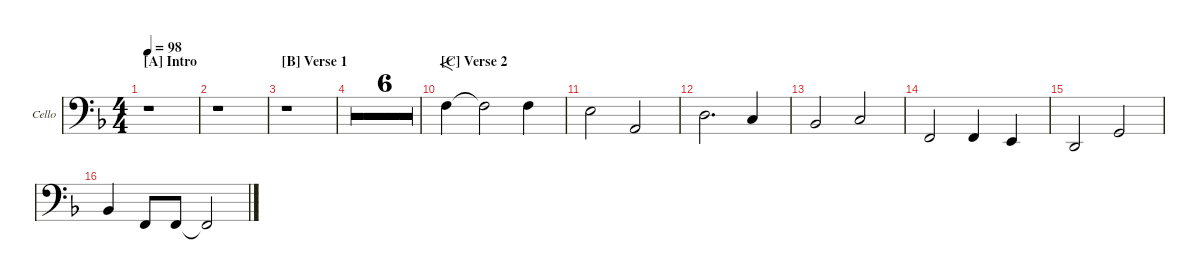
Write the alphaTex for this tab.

\hideDynamics
\bracketExtendMode groupsimilarinstruments
\firstSystemTrackNameOrientation horizontal
\otherSystemsTrackNameOrientation horizontal
\track ("Cello" "Cello") {multiBarRest instrument cello}
\staff {score}
\tuning (A3 D3 G2 C2)
\ts (4 4)
\section ("A" "Intro")
\tempo 98
\clef f4
\ks f
r.1{dy p instrument cello} |
r.1 |
\section ("B" "Verse 1")
r.1 |
r.1 |
r.1 |
r.1 |
r.1 |
r.1 |
r.1 |
\section ("C" "Verse 2")
3.2.4{f} 3.2{t}.2 3.2.4 |
2.2.2 2.3.2 |
0.2.2{d} 5.3.4 |
3.3.2 5.3.2 |
5.4.2 5.4.4 4.4.4 |
2.4.2 0.3.2 |
3.3.4 5.4.8 5.4.8 5.4{t}.2
